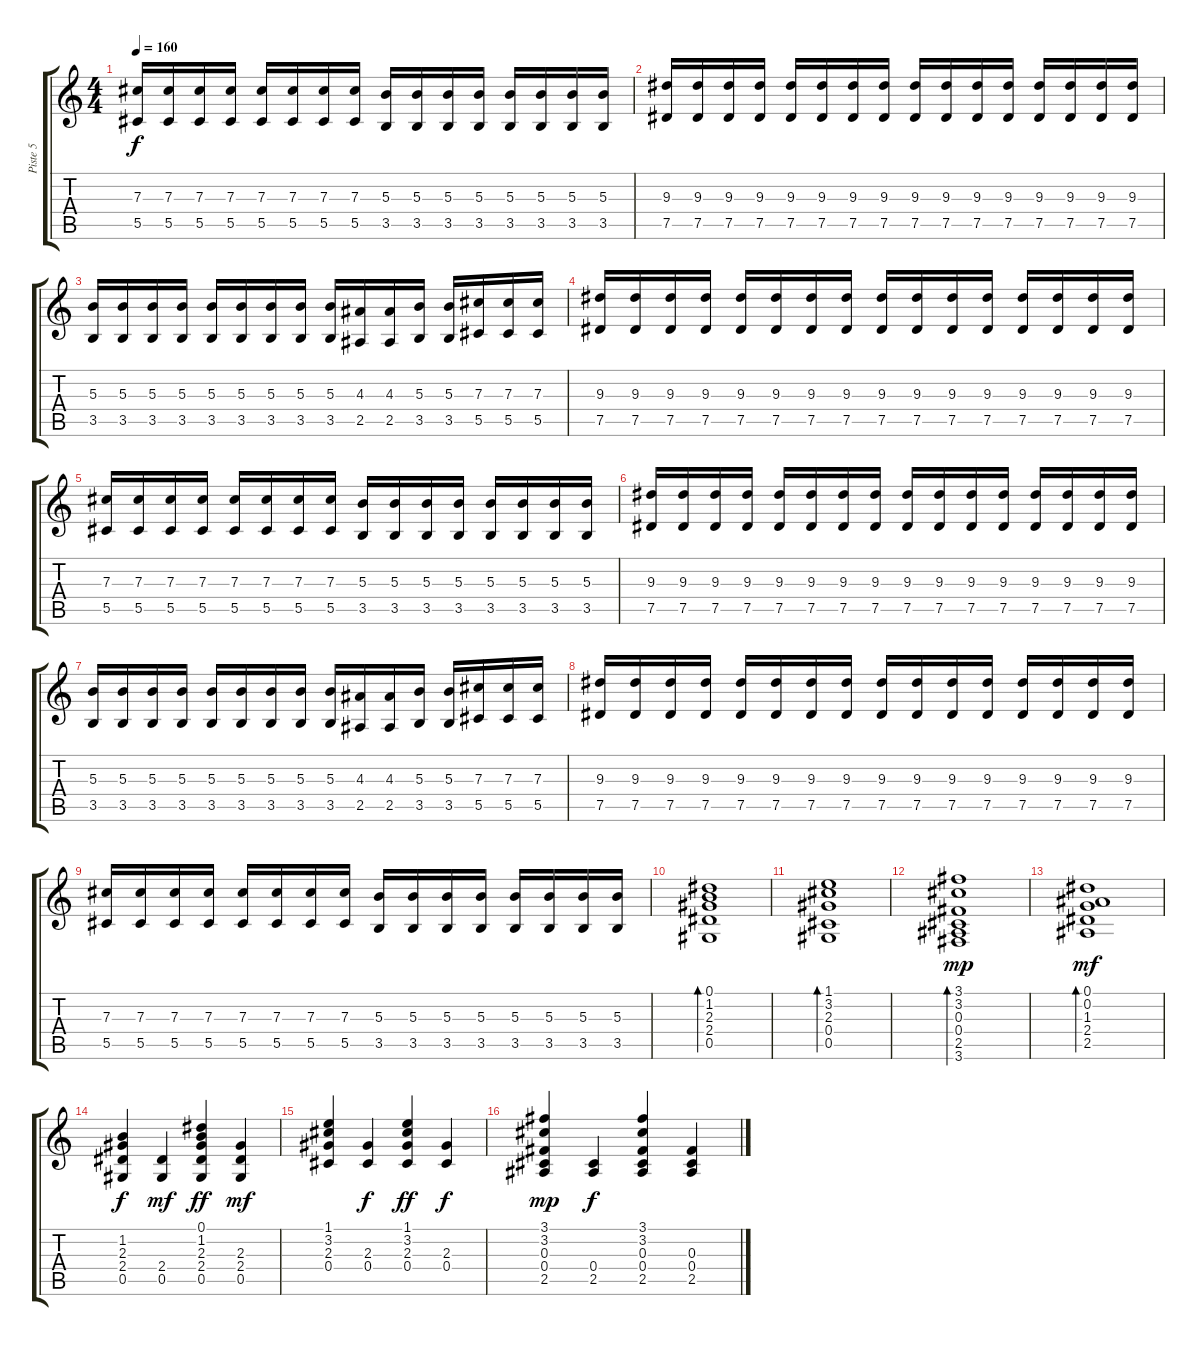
\track ("Piste 5" "Piste 5") {instrument electricguitarclean}
\staff {score tabs}
\tuning (Eb4 Bb3 Gb3 Db3 Ab2 Eb2) {hide}
\ts (4 4)
\tempo 160
\clef g2
\ks c
(7.3 5.5).16{dy f} (7.3 5.5).16 (7.3 5.5).16 (7.3 5.5).16 (7.3 5.5).16 (7.3 5.5).16 (7.3 5.5).16 (7.3 5.5).16 (5.3 3.5).16 (5.3 3.5).16 (5.3 3.5).16 (5.3 3.5).16 (5.3 3.5).16 (5.3 3.5).16 (5.3 3.5).16 (5.3 3.5).16 |
(9.3 7.5).16{instrument distortionguitar} (9.3 7.5).16 (9.3 7.5).16 (9.3 7.5).16 (9.3 7.5).16 (9.3 7.5).16 (9.3 7.5).16 (9.3 7.5).16 (9.3 7.5).16 (9.3 7.5).16 (9.3 7.5).16 (9.3 7.5).16 (9.3 7.5).16 (9.3 7.5).16 (9.3 7.5).16 (9.3 7.5).16 |
(5.3 3.5).16 (5.3 3.5).16 (5.3 3.5).16 (5.3 3.5).16 (5.3 3.5).16 (5.3 3.5).16 (5.3 3.5).16 (5.3 3.5).16 (5.3 3.5).16 (4.3 2.5).16 (4.3 2.5).16 (5.3 3.5).16 (5.3 3.5).16 (7.3 5.5).16 (7.3 5.5).16 (7.3 5.5).16 |
(9.3 7.5).16{instrument distortionguitar} (9.3 7.5).16 (9.3 7.5).16 (9.3 7.5).16 (9.3 7.5).16 (9.3 7.5).16 (9.3 7.5).16 (9.3 7.5).16 (9.3 7.5).16 (9.3 7.5).16 (9.3 7.5).16 (9.3 7.5).16 (9.3 7.5).16 (9.3 7.5).16 (9.3 7.5).16 (9.3 7.5).16 |
(7.3 5.5).16 (7.3 5.5).16 (7.3 5.5).16 (7.3 5.5).16 (7.3 5.5).16 (7.3 5.5).16 (7.3 5.5).16 (7.3 5.5).16 (5.3 3.5).16 (5.3 3.5).16 (5.3 3.5).16 (5.3 3.5).16 (5.3 3.5).16 (5.3 3.5).16 (5.3 3.5).16 (5.3 3.5).16 |
(9.3 7.5).16{instrument distortionguitar} (9.3 7.5).16 (9.3 7.5).16 (9.3 7.5).16 (9.3 7.5).16 (9.3 7.5).16 (9.3 7.5).16 (9.3 7.5).16 (9.3 7.5).16 (9.3 7.5).16 (9.3 7.5).16 (9.3 7.5).16 (9.3 7.5).16 (9.3 7.5).16 (9.3 7.5).16 (9.3 7.5).16 |
(5.3 3.5).16 (5.3 3.5).16 (5.3 3.5).16 (5.3 3.5).16 (5.3 3.5).16 (5.3 3.5).16 (5.3 3.5).16 (5.3 3.5).16 (5.3 3.5).16 (4.3 2.5).16 (4.3 2.5).16 (5.3 3.5).16 (5.3 3.5).16 (7.3 5.5).16 (7.3 5.5).16 (7.3 5.5).16 |
(9.3 7.5).16{instrument distortionguitar} (9.3 7.5).16 (9.3 7.5).16 (9.3 7.5).16 (9.3 7.5).16 (9.3 7.5).16 (9.3 7.5).16 (9.3 7.5).16 (9.3 7.5).16 (9.3 7.5).16 (9.3 7.5).16 (9.3 7.5).16 (9.3 7.5).16 (9.3 7.5).16 (9.3 7.5).16 (9.3 7.5).16 |
(7.3 5.5).16 (7.3 5.5).16 (7.3 5.5).16 (7.3 5.5).16 (7.3 5.5).16 (7.3 5.5).16 (7.3 5.5).16 (7.3 5.5).16 (5.3 3.5).16 (5.3 3.5).16 (5.3 3.5).16 (5.3 3.5).16 (5.3 3.5).16 (5.3 3.5).16 (5.3 3.5).16 (5.3 3.5).16 |
(0.1 1.2 2.3 2.4 0.5).1{bd 480 volume 8 instrument acousticguitarsteel} |
(1.1 3.2 2.3 0.4 0.5).1{bd 240} |
(3.1 3.2 0.3 0.4 2.5 3.6).1{bd 240 dy mp} |
(0.1 0.2 1.3 2.4 2.5).1{bd 240 dy mf} |
(1.2 2.3 2.4 0.5).4{dy f} (2.4 0.5).4{dy mf} (0.1 1.2 2.3 2.4 0.5).4{dy ff} (2.3 2.4 0.5).4{dy mf} |
(1.1 3.2 2.3 0.4).4 (2.3 0.4).4{dy f} (1.1 3.2 2.3 0.4).4{dy ff} (2.3 0.4).4{dy f} |
(3.1 3.2 0.3 0.4 2.5).4{dy mp} (0.4 2.5).4{dy f} (3.1 3.2 0.3 0.4 2.5).4 (0.3 0.4 2.5).4
